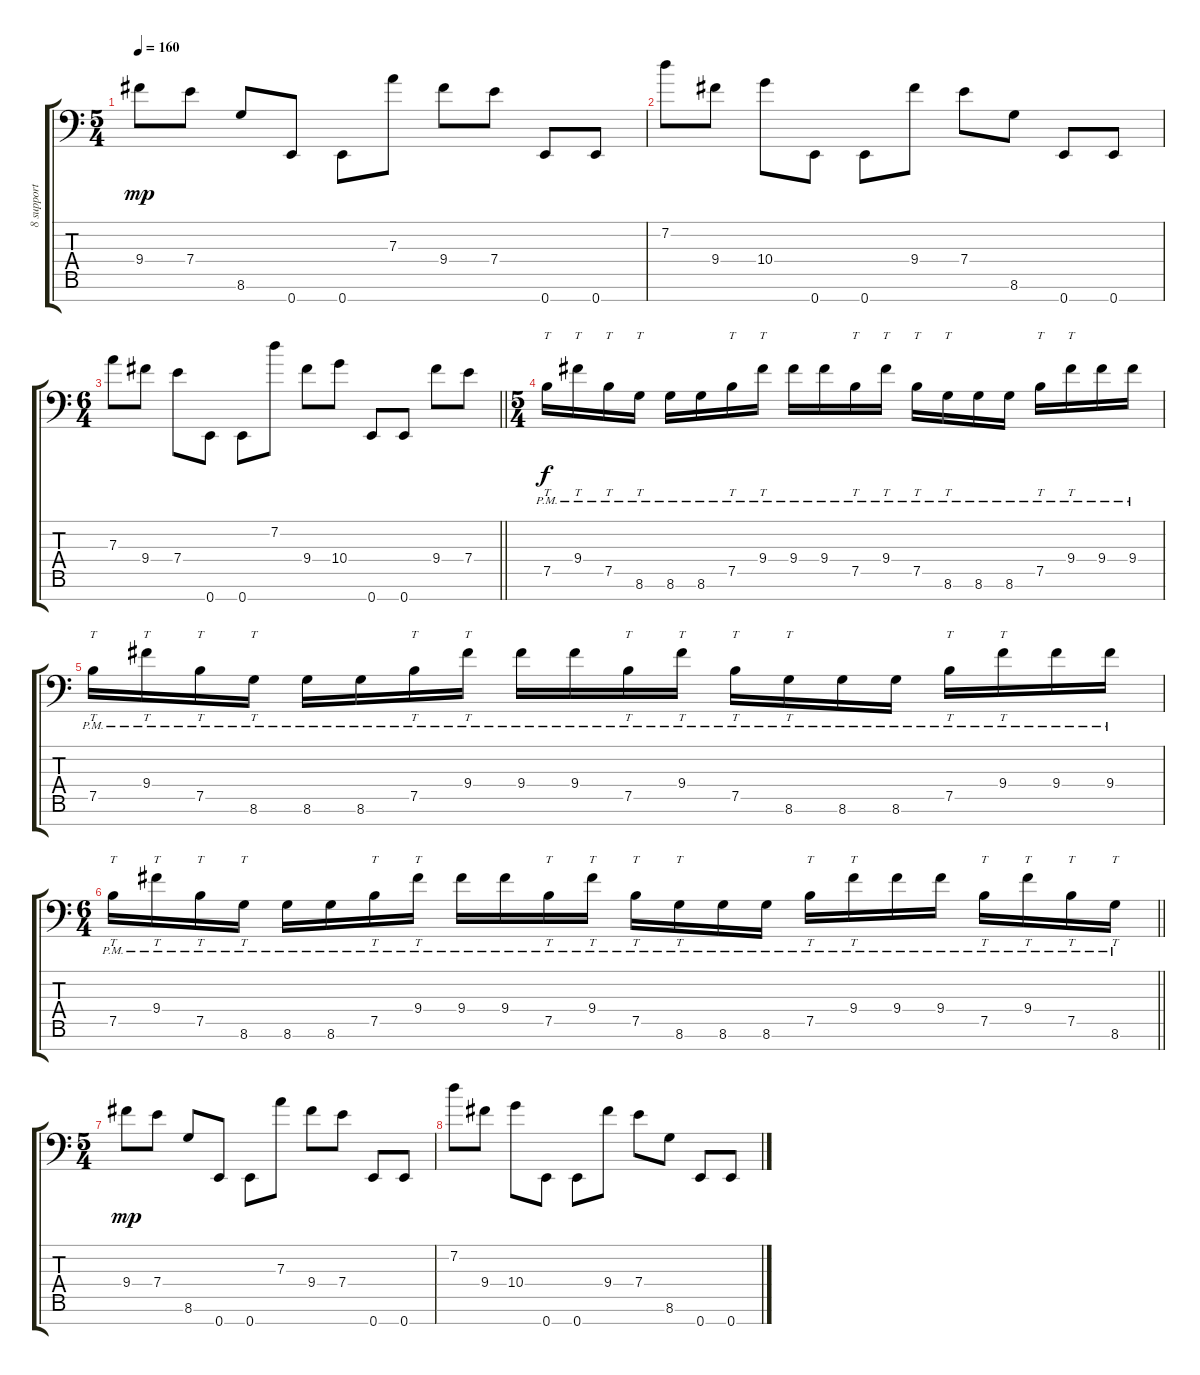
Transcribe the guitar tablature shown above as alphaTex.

\track ("8 support" "8 support") {instrument distortionguitar}
\staff {score tabs}
\tuning (B3 G3 D3 A2 E2 B1 E1) {hide}
\ts (5 4)
\section ("" "")
\tempo 160
\clef f4
\ks c
9.4.8{dy mp} 7.4.8 8.6.8 0.7.8 0.7.8 7.3.8 9.4.8 7.4.8 0.7.8 0.7.8 |
7.2.8 9.4.8 10.4.8 0.7.8 0.7.8 9.4.8 7.4.8 8.6.8 0.7.8 0.7.8 |
\ts (6 4)
\barLineRight lightlight
7.3.8 9.4.8 7.4.8 0.7.8 0.7.8 7.2.8 9.4.8 10.4.8 0.7.8 0.7.8 9.4.8 7.4.8 |
\ts (5 4)
\section ("" "")
7.5{pm}.16{tt dy f volume 16 balance 3 instrument distortionguitar} 9.4{pm}.16{tt} 7.5{pm}.16{tt} 8.6{pm}.16{tt} 8.6{pm}.16 8.6{pm}.16 7.5{pm}.16{tt} 9.4{pm}.16{tt} 9.4{pm}.16 9.4{pm}.16 7.5{pm}.16{tt} 9.4{pm}.16{tt} 7.5{pm}.16{tt} 8.6{pm}.16{tt} 8.6{pm}.16 8.6{pm}.16 7.5{pm}.16{tt} 9.4{pm}.16{tt} 9.4{pm}.16 9.4{pm}.16 |
7.5{pm}.16{tt} 9.4{pm}.16{tt} 7.5{pm}.16{tt} 8.6{pm}.16{tt} 8.6{pm}.16 8.6{pm}.16 7.5{pm}.16{tt} 9.4{pm}.16{tt} 9.4{pm}.16 9.4{pm}.16 7.5{pm}.16{tt} 9.4{pm}.16{tt} 7.5{pm}.16{tt} 8.6{pm}.16{tt} 8.6{pm}.16 8.6{pm}.16 7.5{pm}.16{tt} 9.4{pm}.16{tt} 9.4{pm}.16 9.4{pm}.16 |
\ts (6 4)
\barLineRight lightlight
7.5{pm}.16{tt} 9.4{pm}.16{tt} 7.5{pm}.16{tt} 8.6{pm}.16{tt} 8.6{pm}.16 8.6{pm}.16 7.5{pm}.16{tt} 9.4{pm}.16{tt} 9.4{pm}.16 9.4{pm}.16 7.5{pm}.16{tt} 9.4{pm}.16{tt} 7.5{pm}.16{tt} 8.6{pm}.16{tt} 8.6{pm}.16 8.6{pm}.16 7.5{pm}.16{tt} 9.4{pm}.16{tt} 9.4{pm}.16 9.4{pm}.16 7.5{pm}.16{tt} 9.4{pm}.16{tt} 7.5{pm}.16{tt} 8.6{pm}.16{tt} |
\ts (5 4)
\section ("" "")
9.4.8{dy mp volume 13 balance 8} 7.4.8 8.6.8 0.7.8 0.7.8 7.3.8 9.4.8 7.4.8 0.7.8 0.7.8 |
7.2.8 9.4.8 10.4.8 0.7.8 0.7.8 9.4.8 7.4.8 8.6.8 0.7.8 0.7.8
